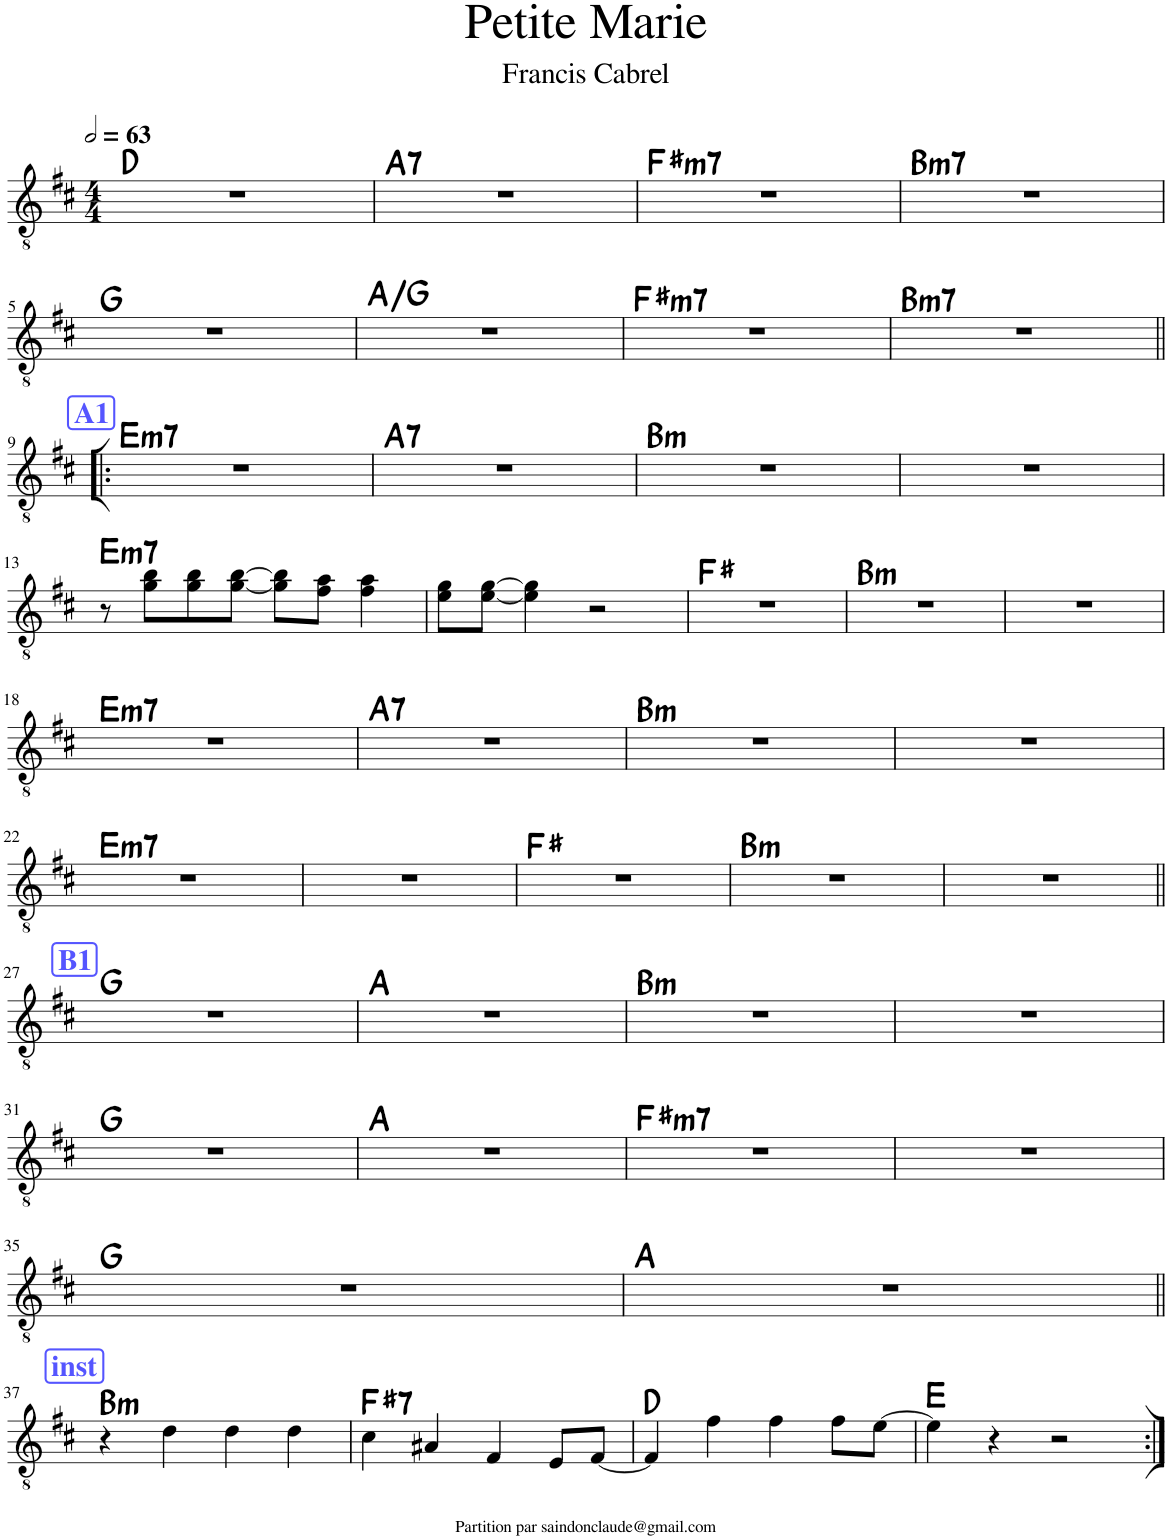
**kern	**harte
*part1	*part1
*staff1	*
*I"Classical Guitar	*
*I'Guit.	*
*clefGv2	*
*k[f#c#]	*
*M4/4	*
*MM126	*
=1	=1
1r	D:maj
=2	=2
!	!LO:H:kt=7
1r	A:7
=3	=3
!	!LO:H:kt=m7
1r	F#:min7
=4	=4
!	!LO:H:kt=m7
1r	B:min7
!!LO:LB:g=z
=5	=5
1r	G:maj
=6	=6
1r	A:maj/b7
=7	=7
!	!LO:H:kt=m7
1r	F#:min7
=8	=8
!	!LO:H:kt=m7
1r	B:min7
!!LO:LB:g=z
!!LO:REH:place=s1:a:B:cj:color=#5555FF:fs=14:t=A1
=9!|:	=9!|:
!	!LO:H:kt=m7
1r	E:min7
=10	=10
!	!LO:H:kt=7
1r	A:7
=11	=11
!	!LO:H:kt=m
1r	B:min
=12	=12
1r	.
!!LO:LB:g=z
=13	=13
!	!LO:H:kt=m7
8r	E:min7
8g\ 8b\L	.
8g\ 8b\	.
[8g\ [8b\J	.
8g\] 8b\]L	.
8f#\ 8a\J	.
4f#\ 4a\	.
=14	=14
8e\ 8g\L	.
[8e\ [8g\J	.
4e\] 4g\]	.
2r	.
=15	=15
1r	F#:maj
=16	=16
!	!LO:H:kt=m
1r	B:min
=17	=17
1r	.
!!LO:LB:g=z
=18	=18
!	!LO:H:kt=m7
1r	E:min7
=19	=19
!	!LO:H:kt=7
1r	A:7
=20	=20
!	!LO:H:kt=m
1r	B:min
=21	=21
1r	.
!!LO:LB:g=z
=22	=22
!	!LO:H:kt=m7
1r	E:min7
=23	=23
1r	.
=24	=24
1r	F#:maj
=25	=25
!	!LO:H:kt=m
1r	B:min
=26	=26
1r	.
!!LO:LB:g=z
!!LO:REH:place=s1:a:B:cj:color=#5555FF:fs=14:t=B1
=27||	=27||
1r	G:maj
=28	=28
1r	A:maj
=29	=29
!	!LO:H:kt=m
1r	B:min
=30	=30
1r	.
!!LO:LB:g=z
=31	=31
1r	G:maj
=32	=32
1r	A:maj
=33	=33
!	!LO:H:kt=m7
1r	F#:min7
=34	=34
1r	.
!!LO:LB:g=z
=35	=35
1r	G:maj
=36	=36
1r	A:maj
!!LO:LB:g=z
!!LO:REH:place=s1:a:B:cj:color=#5555FF:fs=14:t=inst
=37||	=37||
!	!LO:H:kt=m
4r	B:min
4d\	.
4d\	.
4d\	.
=38	=38
!	!LO:H:kt=7
4c#\	F#:7
4A#X/	.
4F#/	.
8E/L	.
[8F#/J	.
=39	=39
4F#/]	D:maj
4f#\	.
4f#\	.
8f#\L	.
[8e\J	.
=40	=40
4e\]	E:maj
4r	.
2r	.
=:|!	=:|!
*-	*-
